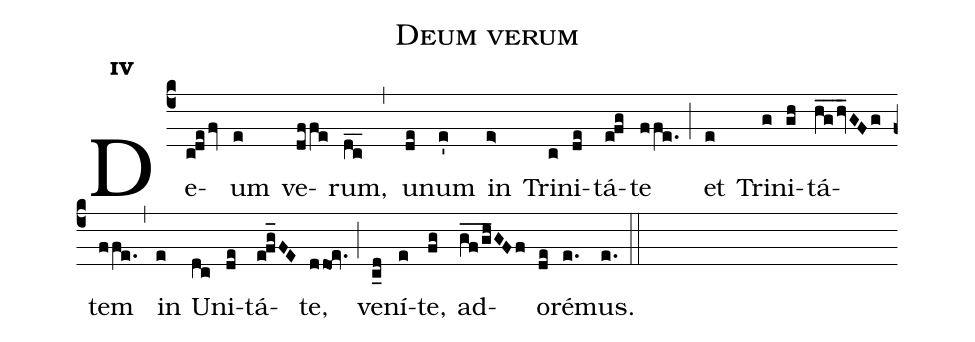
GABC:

name:Deum verum;
office-part:Antiphona;
mode:4;
%%
initial-style: 1;
name: Deum verum;
book: Liber Hymnarius p. 106;
occasion: Sanctissimae Trinitatis;
office-part: Ad Invitatorium;
user-notes: ;
commentary: ;
annotation: 4;
centering-scheme: english;
fontsize: 12;
font: OFLSortsMillGoudy;
height: 11;
width: 4.5;
%%
(c4)De(cdefv)um(e) ve(dffe)rum,(d_c_) (,) u(de)num(e') in(e>) Tri(c)ni(de)tá(efg)te(ffe.) (;) et(e) Tri(g)ni(gh)tá(h_g_/hv_GFg)tem(ffe.) (,) in(e) U(dc)ni(de)tá(efg_FE)te,(ddoe.) (;) ve(c_d)ní(e)te,(fg) ad(g_f_/g_1hGFf)o(de)ré(e.)mus.(e.) (::)
